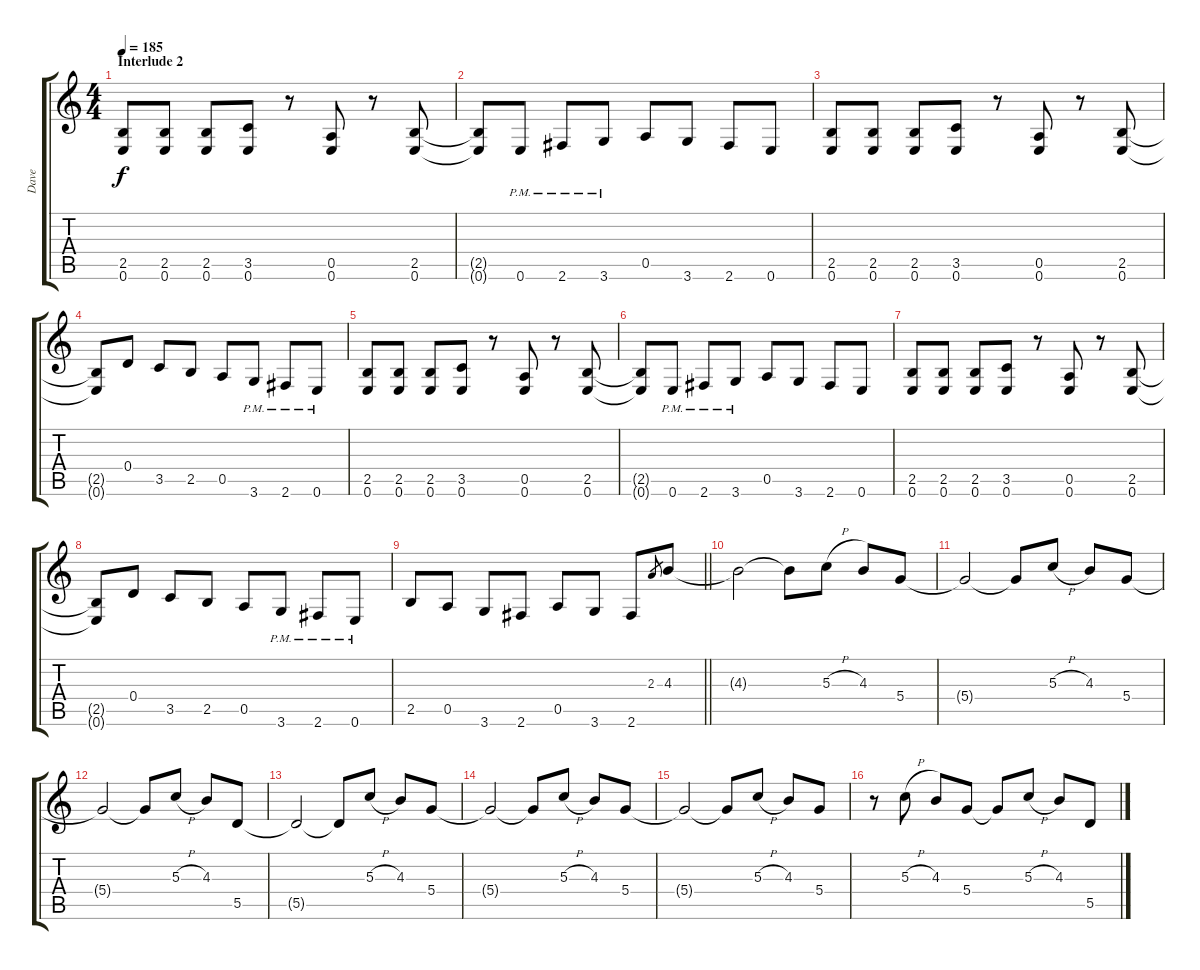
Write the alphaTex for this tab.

\track ("Dave" "Dave") {instrument distortionguitar}
\staff {score tabs}
\tuning (E4 B3 G3 D3 A2 E2) {hide}
\ts (4 4)
\section ("" "Interlude 2")
\tempo 185
\clef g2
\ks c
(2.5 0.6).8{dy f} (2.5 0.6).8 (2.5 0.6).8 (3.5 0.6).8 r.8 (0.5 0.6).8 r.8 (2.5 0.6).8 |
(2.5{t} 0.6{t}).8 0.6{pm}.8 2.6{pm}.8 3.6{pm}.8 0.5.8 3.6.8 2.6.8 0.6.8 |
(2.5 0.6).8 (2.5 0.6).8 (2.5 0.6).8 (3.5 0.6).8 r.8 (0.5 0.6).8 r.8 (2.5 0.6).8 |
(2.5{t} 0.6{t}).8 0.4.8 3.5.8 2.5.8 0.5.8 3.6{pm}.8 2.6{pm}.8 0.6{pm}.8 |
(2.5 0.6).8 (2.5 0.6).8 (2.5 0.6).8 (3.5 0.6).8 r.8 (0.5 0.6).8 r.8 (2.5 0.6).8 |
(2.5{t} 0.6{t}).8 0.6{pm}.8 2.6{pm}.8 3.6{pm}.8 0.5.8 3.6.8 2.6.8 0.6.8 |
(2.5 0.6).8 (2.5 0.6).8 (2.5 0.6).8 (3.5 0.6).8 r.8 (0.5 0.6).8 r.8 (2.5 0.6).8 |
(2.5{t} 0.6{t}).8 0.4.8 3.5.8 2.5.8 0.5.8 3.6{pm}.8 2.6{pm}.8 0.6{pm}.8 |
\barLineRight lightlight
2.5.8 0.5.8 3.6.8 2.6.8 0.5.8 3.6.8 2.6.8 2.3.8{gr} 4.3.8 |
4.3{t}.2 4.3{t}.8 5.3{h}.8 4.3.8 5.4.8 |
5.4{t}.2 5.4{t}.8 5.3{h}.8 4.3.8 5.4.8 |
5.4{t}.2 5.4{t}.8 5.3{h}.8 4.3.8 5.5.8 |
5.5{t}.2 5.5{t}.8 5.3{h}.8 4.3.8 5.4.8 |
5.4{t}.2 5.4{t}.8 5.3{h}.8 4.3.8 5.4.8 |
5.4{t}.2 5.4{t}.8 5.3{h}.8 4.3.8 5.4.8 |
r.8 5.3{h}.8 4.3.8 5.4.8 5.4{t}.8 5.3{h}.8 4.3.8 5.5.8
